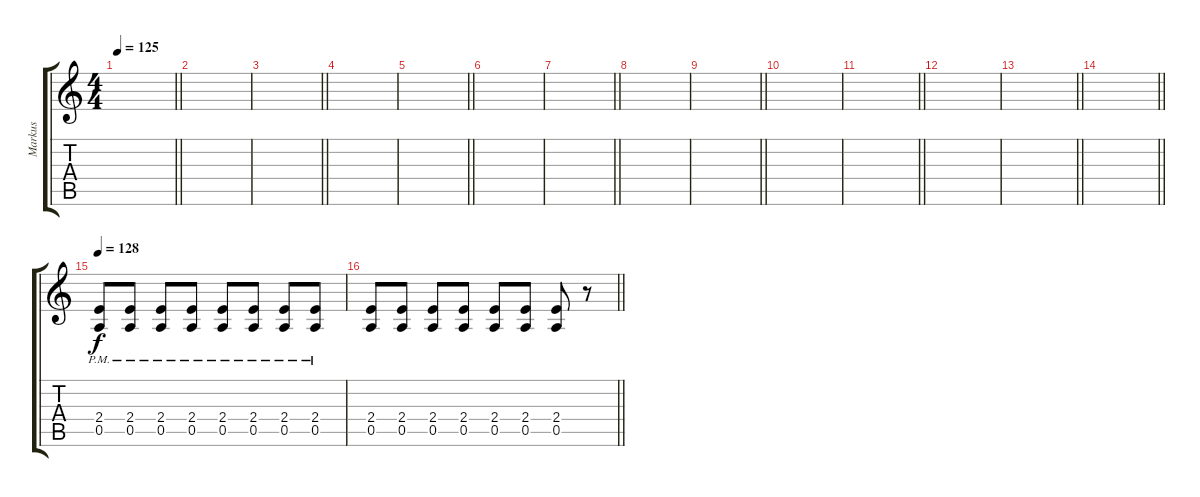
\track ("Markus" "Markus") {instrument distortionguitar}
\staff {score tabs}
\tuning (E4 B3 G3 D3 A2 E2) {hide}
\ts (4 4)
\tempo 125
\clef g2
\barLineRight lightlight
\ks c
|
|
\barLineRight lightlight
|
\section ("" "")
|
\barLineRight lightlight
|
|
\barLineRight lightlight
|
\section ("" "")
|
\barLineRight lightlight
|
|
\barLineRight lightlight
|
\section ("" "")
|
\barLineRight lightlight
|
\barLineRight lightlight
|
\section ("" "")
\tempo 128
(2.4{pm} 0.5{pm}).8 (2.4{pm} 0.5{pm}).8 (2.4{pm} 0.5{pm}).8 (2.4{pm} 0.5{pm}).8 (2.4{pm} 0.5{pm}).8 (2.4{pm} 0.5{pm}).8 (2.4{pm} 0.5{pm}).8 (2.4{pm} 0.5{pm}).8 |
\barLineRight lightlight
(2.4 0.5).8 (2.4 0.5).8 (2.4 0.5).8 (2.4 0.5).8 (2.4 0.5).8 (2.4 0.5).8 (2.4 0.5).8 r.8
